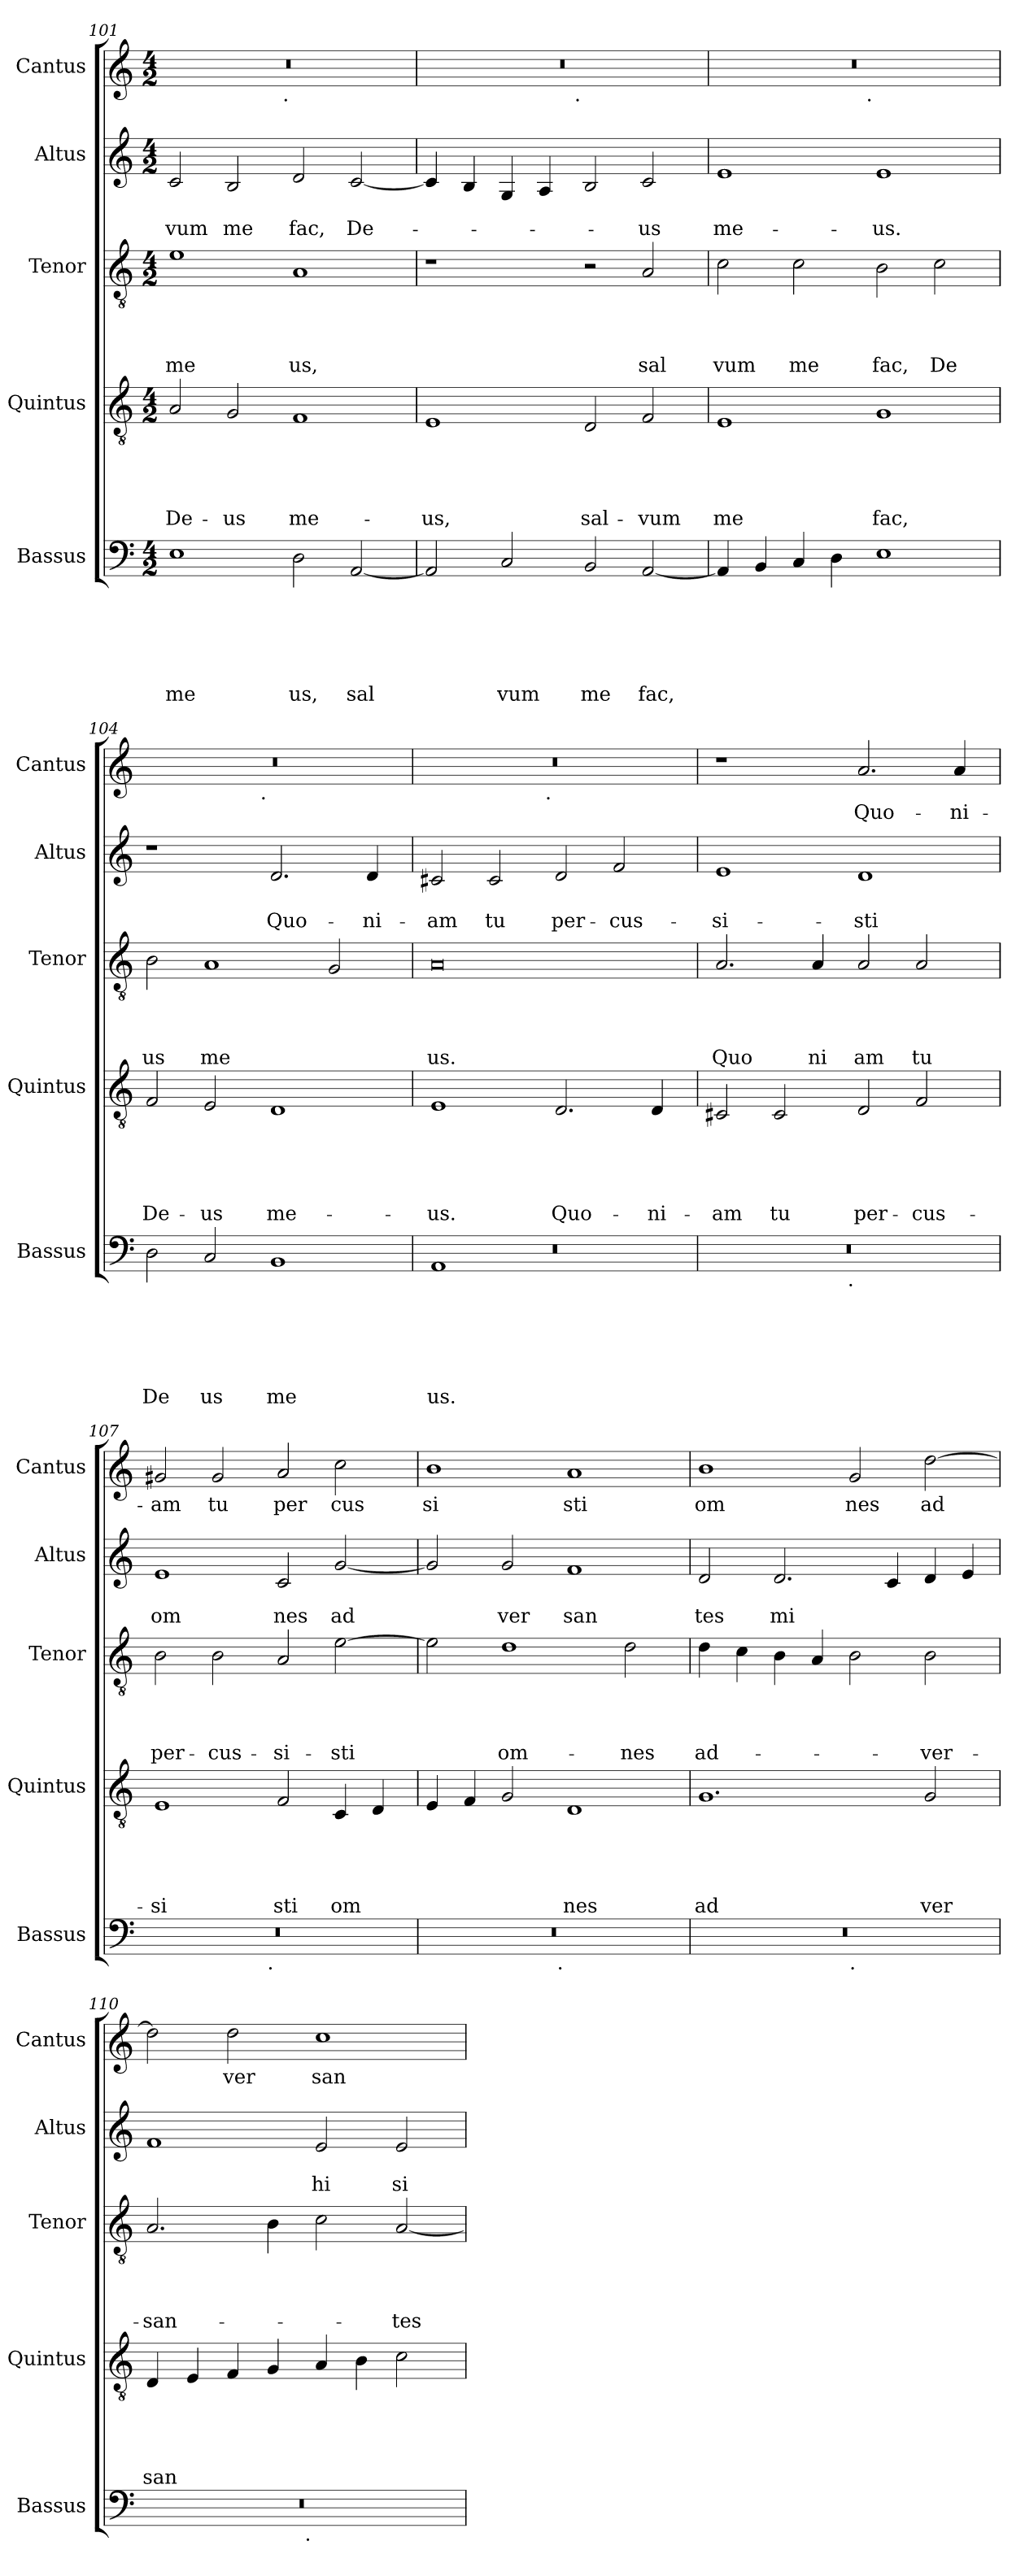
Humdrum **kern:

**kern	**text	**text	**text	**text	**text	**text	**kern	**text	**text	**text	**text	**text	**kern	**text	**text	**text	**text	**kern	**text	**text	**kern	**text
*part5	*part5	*part5	*part5	*part5	*part5	*part5	*part4	*part4	*part4	*part4	*part4	*part4	*part3	*part3	*part3	*part3	*part3	*part2	*part2	*part2	*part1	*part1
*staff5	*staff5	*staff5	*staff5	*staff5	*staff5	*staff5	*staff4	*staff4	*staff4	*staff4	*staff4	*staff4	*staff3	*staff3	*staff3	*staff3	*staff3	*staff2	*staff2	*staff2	*staff1	*staff1
*I"Bassus	*	*	*	*	*	*	*I"Quintus	*	*	*	*	*	*I"Tenor	*	*	*	*	*I"Altus	*	*	*I"Cantus	*
*I'Bassus	*	*	*	*	*	*	*I'Quintus	*	*	*	*	*	*I'Tenor	*	*	*	*	*I'Altus	*	*	*I'Cantus	*
*clefF4	*	*	*	*	*	*	*clefGv2	*	*	*	*	*	*clefGv2	*	*	*	*	*clefG2	*	*	*clefG2	*
*k[]	*	*	*	*	*	*	*k[]	*	*	*	*	*	*k[]	*	*	*	*	*k[]	*	*	*k[]	*
*C:	*	*	*	*	*	*	*C:	*	*	*	*	*	*C:	*	*	*	*	*C:	*	*	*C:	*
*M4/2	*	*	*	*	*	*	*M4/2	*	*	*	*	*	*M4/2	*	*	*	*	*M4/2	*	*	*M4/2	*
=101	=101	=101	=101	=101	=101	=101	=101	=101	=101	=101	=101	=101	=101	=101	=101	=101	=101	=101	=101	=101	=101	=101
!	!	!	!	!	!	!LO:LY:b	!	!	!	!	!	!LO:LY:b	!	!	!	!	!LO:LY:b	!	!	!LO:LY:b	!	!
*	*	*	*	*	*	*	*	*	*	*	*	*	*	*	*	*	*	*	*	*	*^	*
1E	.	.	.	.	.	me	2A/	.	.	.	.	De-	1e	.	.	.	me	2c/	.	-vum	0r	2ryy	.
!	!	!	!	!	!	!	!	!	!	!	!	!LO:LY:b	!	!	!	!	!	!	!	!LO:LY:b	!	!	!
.	.	.	.	.	.	.	2G/	.	.	.	.	-us	.	.	.	.	.	2B/	.	me	.	4...ryy	.
!	!	!	!	!	!	!	!	!	!	!	!	!	!	!	!	!	!	!	!	!	!	!LO:TX:b:t=.	!
.	.	.	.	.	.	.	.	.	.	.	.	.	.	.	.	.	.	.	.	.	.	1ryy	.
!	!	!	!	!	!	!LO:LY:b	!	!	!	!	!	!LO:LY:b	!	!	!	!	!LO:LY:b	!	!	!LO:LY:b	!	!	!
2D\	.	.	.	.	.	us,	1F	.	.	.	.	me-	1A	.	.	.	us,	2d/	.	fac,	.	.	.
!	!	!	!	!	!	!LO:LY:b	!	!	!	!	!	!	!	!	!	!	!	!	!	!LO:LY:b	!	!	!
[<2AA/	.	.	.	.	.	sal	.	.	.	.	.	.	.	.	.	.	.	[<2c/	.	De-	.	.	.
.	.	.	.	.	.	.	.	.	.	.	.	.	.	.	.	.	.	.	.	.	.	32ryy	.
=102	=102	=102	=102	=102	=102	=102	=102	=102	=102	=102	=102	=102	=102	=102	=102	=102	=102	=102	=102	=102	=102	=102	=102
!	!	!	!	!	!	!	!	!	!	!	!	!LO:LY:b	!	!	!	!	!	!	!	!	!	!	!
2AA/]	.	.	.	.	.	.	1E	.	.	.	.	-us,	1r	.	.	.	.	4c/]	.	.	0r	2ryy	.
.	.	.	.	.	.	.	.	.	.	.	.	.	.	.	.	.	.	4B/	.	.	.	.	.
!	!	!	!	!	!	!LO:LY:b	!	!	!	!	!	!	!	!	!	!	!	!	!	!	!	!	!
2C/	.	.	.	.	.	vum	.	.	.	.	.	.	.	.	.	.	.	4G/	.	.	.	4...ryy	.
.	.	.	.	.	.	.	.	.	.	.	.	.	.	.	.	.	.	4A/	.	.	.	.	.
!	!	!	!	!	!	!	!	!	!	!	!	!	!	!	!	!	!	!	!	!	!	!LO:TX:b:t=.	!
.	.	.	.	.	.	.	.	.	.	.	.	.	.	.	.	.	.	.	.	.	.	1ryy	.
!	!	!	!	!	!	!LO:LY:b	!	!	!	!	!	!LO:LY:b	!	!	!	!	!	!	!	!	!	!	!
2BB/	.	.	.	.	.	me	2D/	.	.	.	.	sal-	2r	.	.	.	.	2B/	.	.	.	.	.
!	!	!	!	!	!	!LO:LY:b	!	!	!	!	!	!LO:LY:b	!	!	!	!	!LO:LY:b	!	!	!LO:LY:b	!	!	!
[<2AA/	.	.	.	.	.	fac,	2F/	.	.	.	.	-vum	2A/	.	.	.	sal	2c/	.	-us	.	.	.
.	.	.	.	.	.	.	.	.	.	.	.	.	.	.	.	.	.	.	.	.	.	32ryy	.
=103	=103	=103	=103	=103	=103	=103	=103	=103	=103	=103	=103	=103	=103	=103	=103	=103	=103	=103	=103	=103	=103	=103	=103
!	!	!	!	!	!	!	!	!	!	!	!	!LO:LY:b	!	!	!	!	!LO:LY:b	!	!	!LO:LY:b	!	!	!
4AA/]	.	.	.	.	.	.	1E	.	.	.	.	me	2c\	.	.	.	vum	1e	.	me-	0r	2ryy	.
4BB/	.	.	.	.	.	.	.	.	.	.	.	.	.	.	.	.	.	.	.	.	.	.	.
!	!	!	!	!	!	!	!	!	!	!	!	!	!	!	!	!	!LO:LY:b	!	!	!	!	!	!
4C/	.	.	.	.	.	.	.	.	.	.	.	.	2c\	.	.	.	me	.	.	.	.	4...ryy	.
4D\	.	.	.	.	.	.	.	.	.	.	.	.	.	.	.	.	.	.	.	.	.	.	.
!	!	!	!	!	!	!	!	!	!	!	!	!	!	!	!	!	!	!	!	!	!	!LO:TX:b:t=.	!
.	.	.	.	.	.	.	.	.	.	.	.	.	.	.	.	.	.	.	.	.	.	1ryy	.
!	!	!	!	!	!	!	!	!	!	!	!	!LO:LY:b	!	!	!	!	!LO:LY:b	!	!	!LO:LY:b	!	!	!
1E	.	.	.	.	.	.	1G	.	.	.	.	fac,	2B\	.	.	.	fac,	1e	.	-us.	.	.	.
!	!	!	!	!	!	!	!	!	!	!	!	!	!	!	!	!	!LO:LY:b	!	!	!	!	!	!
.	.	.	.	.	.	.	.	.	.	.	.	.	2c\	.	.	.	De	.	.	.	.	.	.
.	.	.	.	.	.	.	.	.	.	.	.	.	.	.	.	.	.	.	.	.	.	32ryy	.
=104	=104	=104	=104	=104	=104	=104	=104	=104	=104	=104	=104	=104	=104	=104	=104	=104	=104	=104	=104	=104	=104	=104	=104
!	!	!	!	!	!	!LO:LY:b	!	!	!	!	!	!LO:LY:b	!	!	!	!	!LO:LY:b	!	!	!	!	!	!
2D\	.	.	.	.	.	De	2F/	.	.	.	.	De-	2B\	.	.	.	us	1r	.	.	0r	2ryy	.
!	!	!	!	!	!	!LO:LY:b	!	!	!	!	!	!LO:LY:b	!	!	!	!	!LO:LY:b	!	!	!	!	!	!
2C/	.	.	.	.	.	us	2E/	.	.	.	.	-us	1A	.	.	.	me	.	.	.	.	4...ryy	.
!	!	!	!	!	!	!	!	!	!	!	!	!	!	!	!	!	!	!	!	!	!	!LO:TX:b:t=.	!
.	.	.	.	.	.	.	.	.	.	.	.	.	.	.	.	.	.	.	.	.	.	1ryy	.
!	!	!	!	!	!	!LO:LY:b	!	!	!	!	!	!LO:LY:b	!	!	!	!	!	!	!	!LO:LY:b	!	!	!
1BB	.	.	.	.	.	me	1D	.	.	.	.	me-	.	.	.	.	.	2.d/	.	Quo-	.	.	.
.	.	.	.	.	.	.	.	.	.	.	.	.	2G/	.	.	.	.	.	.	.	.	.	.
!	!	!	!	!	!	!	!	!	!	!	!	!	!	!	!	!	!	!	!	!LO:LY:b	!	!	!
.	.	.	.	.	.	.	.	.	.	.	.	.	.	.	.	.	.	4d/	.	-ni-	.	.	.
.	.	.	.	.	.	.	.	.	.	.	.	.	.	.	.	.	.	.	.	.	.	32ryy	.
=105	=105	=105	=105	=105	=105	=105	=105	=105	=105	=105	=105	=105	=105	=105	=105	=105	=105	=105	=105	=105	=105	=105	=105
*^	*	*	*	*	*	*	*	*	*	*	*	*	*	*	*	*	*	*	*	*	*	*	*
*	*^	*	*	*	*	*	*	*	*	*	*	*	*	*	*	*	*	*	*	*	*	*	*	*
!	!	!LO:N:vis=1	!	!	!	!	!	!LO:LY:b	!	!	!	!	!	!LO:LY:b	!	!	!	!	!LO:LY:b	!	!	!LO:LY:b	!	!	!
0ryy	1AA	0r	.	.	.	.	.	us.	1E	.	.	.	.	-us.	0A	.	.	.	us.	2c#X/	.	-am	0r	2ryy	.
!	!	!	!	!	!	!	!	!	!	!	!	!	!	!	!	!	!	!	!	!	!	!LO:LY:b	!	!	!
.	.	.	.	.	.	.	.	.	.	.	.	.	.	.	.	.	.	.	.	2c#/	.	tu	.	4...ryy	.
!	!	!	!	!	!	!	!	!	!	!	!	!	!	!	!	!	!	!	!	!	!	!	!	!LO:TX:b:t=.	!
.	.	.	.	.	.	.	.	.	.	.	.	.	.	.	.	.	.	.	.	.	.	.	.	1ryy	.
!	!	!	!	!	!	!	!	!	!	!	!	!	!	!LO:LY:b	!	!	!	!	!	!	!	!LO:LY:b	!	!	!
.	1ryy	.	.	.	.	.	.	.	2.D/	.	.	.	.	Quo-	.	.	.	.	.	2d/	.	per-	.	.	.
!	!	!	!	!	!	!	!	!	!	!	!	!	!	!	!	!	!	!	!	!	!	!LO:LY:b	!	!	!
.	.	.	.	.	.	.	.	.	.	.	.	.	.	.	.	.	.	.	.	2f/	.	-cus-	.	.	.
!	!	!	!	!	!	!	!	!	!	!	!	!	!	!LO:LY:b	!	!	!	!	!	!	!	!	!	!	!
.	.	.	.	.	.	.	.	.	4D/	.	.	.	.	-ni-	.	.	.	.	.	.	.	.	.	.	.
.	.	.	.	.	.	.	.	.	.	.	.	.	.	.	.	.	.	.	.	.	.	.	.	32ryy	.
=106	=106	=106	=106	=106	=106	=106	=106	=106	=106	=106	=106	=106	=106	=106	=106	=106	=106	=106	=106	=106	=106	=106	=106	=106	=106
!	!	!	!	!	!	!	!	!	!	!	!	!	!	!LO:LY:b	!	!	!	!	!LO:LY:b	!	!	!LO:LY:b	!	!	!
*	*v	*v	*	*	*	*	*	*	*	*	*	*	*	*	*	*	*	*	*	*	*	*	*v	*v	*
0r	2ryy	.	.	.	.	.	.	2C#X/	.	.	.	.	-am	2.A/	.	.	.	Quo	1e	.	-si-	1r	.
!	!	!	!	!	!	!	!	!	!	!	!	!	!LO:LY:b	!	!	!	!	!	!	!	!	!	!
.	4...ryy	.	.	.	.	.	.	2C#/	.	.	.	.	tu	.	.	.	.	.	.	.	.	.	.
!	!	!	!	!	!	!	!	!	!	!	!	!	!	!	!	!	!	!LO:LY:b	!	!	!	!	!
.	.	.	.	.	.	.	.	.	.	.	.	.	.	4A/	.	.	.	ni	.	.	.	.	.
!	!LO:TX:b:t=.	!	!	!	!	!	!	!	!	!	!	!	!	!	!	!	!	!	!	!	!	!	!
.	1ryy	.	.	.	.	.	.	.	.	.	.	.	.	.	.	.	.	.	.	.	.	.	.
!	!	!	!	!	!	!	!	!	!	!	!	!	!LO:LY:b	!	!	!	!	!LO:LY:b	!	!	!LO:LY:b	!	!LO:LY:b
.	.	.	.	.	.	.	.	2D/	.	.	.	.	per-	2A/	.	.	.	am	1d	.	-sti	2.a/	Quo-
!	!	!	!	!	!	!	!	!	!	!	!	!	!LO:LY:b	!	!	!	!	!LO:LY:b	!	!	!	!	!
.	.	.	.	.	.	.	.	2F/	.	.	.	.	-cus-	2A/	.	.	.	tu	.	.	.	.	.
!	!	!	!	!	!	!	!	!	!	!	!	!	!	!	!	!	!	!	!	!	!	!	!LO:LY:b
.	.	.	.	.	.	.	.	.	.	.	.	.	.	.	.	.	.	.	.	.	.	4a/	-ni-
.	32ryy	.	.	.	.	.	.	.	.	.	.	.	.	.	.	.	.	.	.	.	.	.	.
!!LO:PB:g=z
=107	=107	=107	=107	=107	=107	=107	=107	=107	=107	=107	=107	=107	=107	=107	=107	=107	=107	=107	=107	=107	=107	=107	=107
!	!	!	!	!	!	!	!	!	!	!	!	!	!LO:LY:b	!	!	!	!	!LO:LY:b	!	!	!LO:LY:b	!	!LO:LY:b
0r	2ryy	.	.	.	.	.	.	1E	.	.	.	.	-si	2B\	.	.	.	per-	1e	.	om	2g#X/	-am
!	!	!	!	!	!	!	!	!	!	!	!	!	!	!	!	!	!	!LO:LY:b	!	!	!	!	!LO:LY:b
.	4...ryy	.	.	.	.	.	.	.	.	.	.	.	.	2B\	.	.	.	-cus-	.	.	.	2g#/	tu
!	!LO:TX:b:t=.	!	!	!	!	!	!	!	!	!	!	!	!	!	!	!	!	!	!	!	!	!	!
.	1ryy	.	.	.	.	.	.	.	.	.	.	.	.	.	.	.	.	.	.	.	.	.	.
!	!	!	!	!	!	!	!	!	!	!	!	!	!LO:LY:b	!	!	!	!	!LO:LY:b	!	!	!LO:LY:b	!	!LO:LY:b
.	.	.	.	.	.	.	.	2F/	.	.	.	.	sti	2A/	.	.	.	-si-	2c/	.	nes	2a/	per
!	!	!	!	!	!	!	!	!	!	!	!	!	!LO:LY:b	!	!	!	!	!LO:LY:b	!	!	!LO:LY:b	!	!LO:LY:b
.	.	.	.	.	.	.	.	4C/	.	.	.	.	om	[>2e\	.	.	.	-sti	[<2g/	.	ad	2cc\	cus
.	.	.	.	.	.	.	.	4D/	.	.	.	.	.	.	.	.	.	.	.	.	.	.	.
.	32ryy	.	.	.	.	.	.	.	.	.	.	.	.	.	.	.	.	.	.	.	.	.	.
=108	=108	=108	=108	=108	=108	=108	=108	=108	=108	=108	=108	=108	=108	=108	=108	=108	=108	=108	=108	=108	=108	=108	=108
!	!	!	!	!	!	!	!	!	!	!	!	!	!	!	!	!	!	!	!	!	!	!	!LO:LY:b
0r	2ryy	.	.	.	.	.	.	4E/	.	.	.	.	.	2e\]	.	.	.	.	2g/]	.	.	1b	si
.	.	.	.	.	.	.	.	4F/	.	.	.	.	.	.	.	.	.	.	.	.	.	.	.
!	!	!	!	!	!	!	!	!	!	!	!	!	!	!	!	!	!	!LO:LY:b	!	!	!LO:LY:b	!	!
.	4...ryy	.	.	.	.	.	.	2G/	.	.	.	.	.	1d	.	.	.	om-	2g/	.	ver	.	.
!	!LO:TX:b:t=.	!	!	!	!	!	!	!	!	!	!	!	!	!	!	!	!	!	!	!	!	!	!
.	1ryy	.	.	.	.	.	.	.	.	.	.	.	.	.	.	.	.	.	.	.	.	.	.
!	!	!	!	!	!	!	!	!	!	!	!	!	!LO:LY:b	!	!	!	!	!	!	!	!LO:LY:b	!	!LO:LY:b
.	.	.	.	.	.	.	.	1D	.	.	.	.	nes	.	.	.	.	.	1f	.	san	1a	sti
!	!	!	!	!	!	!	!	!	!	!	!	!	!	!	!	!	!	!LO:LY:b	!	!	!	!	!
.	.	.	.	.	.	.	.	.	.	.	.	.	.	2d\	.	.	.	-nes	.	.	.	.	.
.	32ryy	.	.	.	.	.	.	.	.	.	.	.	.	.	.	.	.	.	.	.	.	.	.
=109	=109	=109	=109	=109	=109	=109	=109	=109	=109	=109	=109	=109	=109	=109	=109	=109	=109	=109	=109	=109	=109	=109	=109
!	!	!	!	!	!	!	!	!	!	!	!	!	!LO:LY:b	!	!	!	!	!LO:LY:b	!	!	!LO:LY:b	!	!LO:LY:b
0r	1ryy	.	.	.	.	.	.	1.G	.	.	.	.	ad	4d\	.	.	.	ad-	2d/	.	tes	1b	om
.	.	.	.	.	.	.	.	.	.	.	.	.	.	4c\	.	.	.	.	.	.	.	.	.
!	!	!	!	!	!	!	!	!	!	!	!	!	!	!	!	!	!	!	!	!	!LO:LY:b	!	!
.	.	.	.	.	.	.	.	.	.	.	.	.	.	4B\	.	.	.	.	2.d/	.	mi	.	.
.	.	.	.	.	.	.	.	.	.	.	.	.	.	4A/	.	.	.	.	.	.	.	.	.
!	!LO:TX:b:t=.	!	!	!	!	!	!	!	!	!	!	!	!	!	!	!	!	!	!	!	!	!	!
!	!	!	!	!	!	!	!	!	!	!	!	!	!	!	!	!	!	!	!	!	!	!	!LO:LY:b
.	1ryy	.	.	.	.	.	.	.	.	.	.	.	.	2B\	.	.	.	.	.	.	.	2g/	nes
.	.	.	.	.	.	.	.	.	.	.	.	.	.	.	.	.	.	.	4c/	.	.	.	.
!	!	!	!	!	!	!	!	!	!	!	!	!	!LO:LY:b	!	!	!	!	!LO:LY:b	!	!	!	!	!LO:LY:b
.	.	.	.	.	.	.	.	2G/	.	.	.	.	ver	2B\	.	.	.	-ver-	4d/	.	.	[>2dd\	ad
.	.	.	.	.	.	.	.	.	.	.	.	.	.	.	.	.	.	.	4e/	.	.	.	.
=110	=110	=110	=110	=110	=110	=110	=110	=110	=110	=110	=110	=110	=110	=110	=110	=110	=110	=110	=110	=110	=110	=110	=110
!	!	!	!	!	!	!	!	!	!	!	!	!	!LO:LY:b	!	!	!	!	!LO:LY:b	!	!	!	!	!
0r	2ryy	.	.	.	.	.	.	4D/	.	.	.	.	san	2.A/	.	.	.	-san-	1f	.	.	2dd\]	.
.	.	.	.	.	.	.	.	4E/	.	.	.	.	.	.	.	.	.	.	.	.	.	.	.
!	!	!	!	!	!	!	!	!	!	!	!	!	!	!	!	!	!	!	!	!	!	!	!LO:LY:b
.	4...ryy	.	.	.	.	.	.	4F/	.	.	.	.	.	.	.	.	.	.	.	.	.	2dd\	ver
.	.	.	.	.	.	.	.	4G/	.	.	.	.	.	4B\	.	.	.	.	.	.	.	.	.
!	!LO:TX:b:t=.	!	!	!	!	!	!	!	!	!	!	!	!	!	!	!	!	!	!	!	!	!	!
.	1ryy	.	.	.	.	.	.	.	.	.	.	.	.	.	.	.	.	.	.	.	.	.	.
!	!	!	!	!	!	!	!	!	!	!	!	!	!	!	!	!	!	!	!	!	!LO:LY:b	!	!LO:LY:b
.	.	.	.	.	.	.	.	4A/	.	.	.	.	.	2c\	.	.	.	.	2e/	.	hi	1cc	san
.	.	.	.	.	.	.	.	4B\	.	.	.	.	.	.	.	.	.	.	.	.	.	.	.
!	!	!	!	!	!	!	!	!	!	!	!	!	!	!	!	!	!	!LO:LY:b	!	!	!LO:LY:b	!	!
.	.	.	.	.	.	.	.	2c\	.	.	.	.	.	[<2A/	.	.	.	-tes	2e/	.	si	.	.
.	32ryy	.	.	.	.	.	.	.	.	.	.	.	.	.	.	.	.	.	.	.	.	.	.
*v	*v	*	*	*	*	*	*	*	*	*	*	*	*	*	*	*	*	*	*	*	*	*	*
=	=	=	=	=	=	=	=	=	=	=	=	=	=	=	=	=	=	=	=	=	=	=
*-	*-	*-	*-	*-	*-	*-	*-	*-	*-	*-	*-	*-	*-	*-	*-	*-	*-	*-	*-	*-	*-	*-
